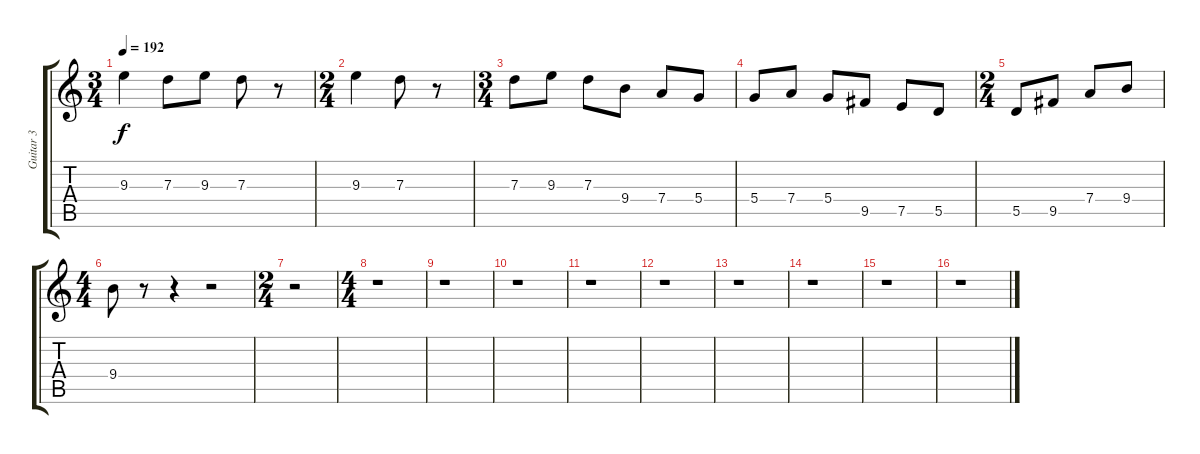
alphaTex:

\track ("Guitar 3" "Guitar 3") {instrument electricguitarclean}
\staff {score tabs}
\tuning (E4 B3 G3 D3 A2 E2) {hide}
\ts (3 4)
\tempo 192
\clef g2
\ks c
9.3.4{dy f} 7.3.8 9.3.8 7.3.8 r.8 |
\ts (2 4)
9.3.4 7.3.8 r.8 |
\ts (3 4)
7.3.8 9.3.8 7.3.8 9.4.8 7.4.8 5.4.8 |
5.4.8 7.4.8 5.4.8 9.5.8 7.5.8 5.5.8 |
\ts (2 4)
5.5.8 9.5.8 7.4.8 9.4.8 |
\ts (4 4)
9.4.8 r.8 r.4 r.2 |
\ts (2 4)
r.2 |
\ts (4 4)
r.1 |
r.1 |
r.1 |
r.1 |
r.1 |
r.1 |
r.1 |
r.1 |
r.1
